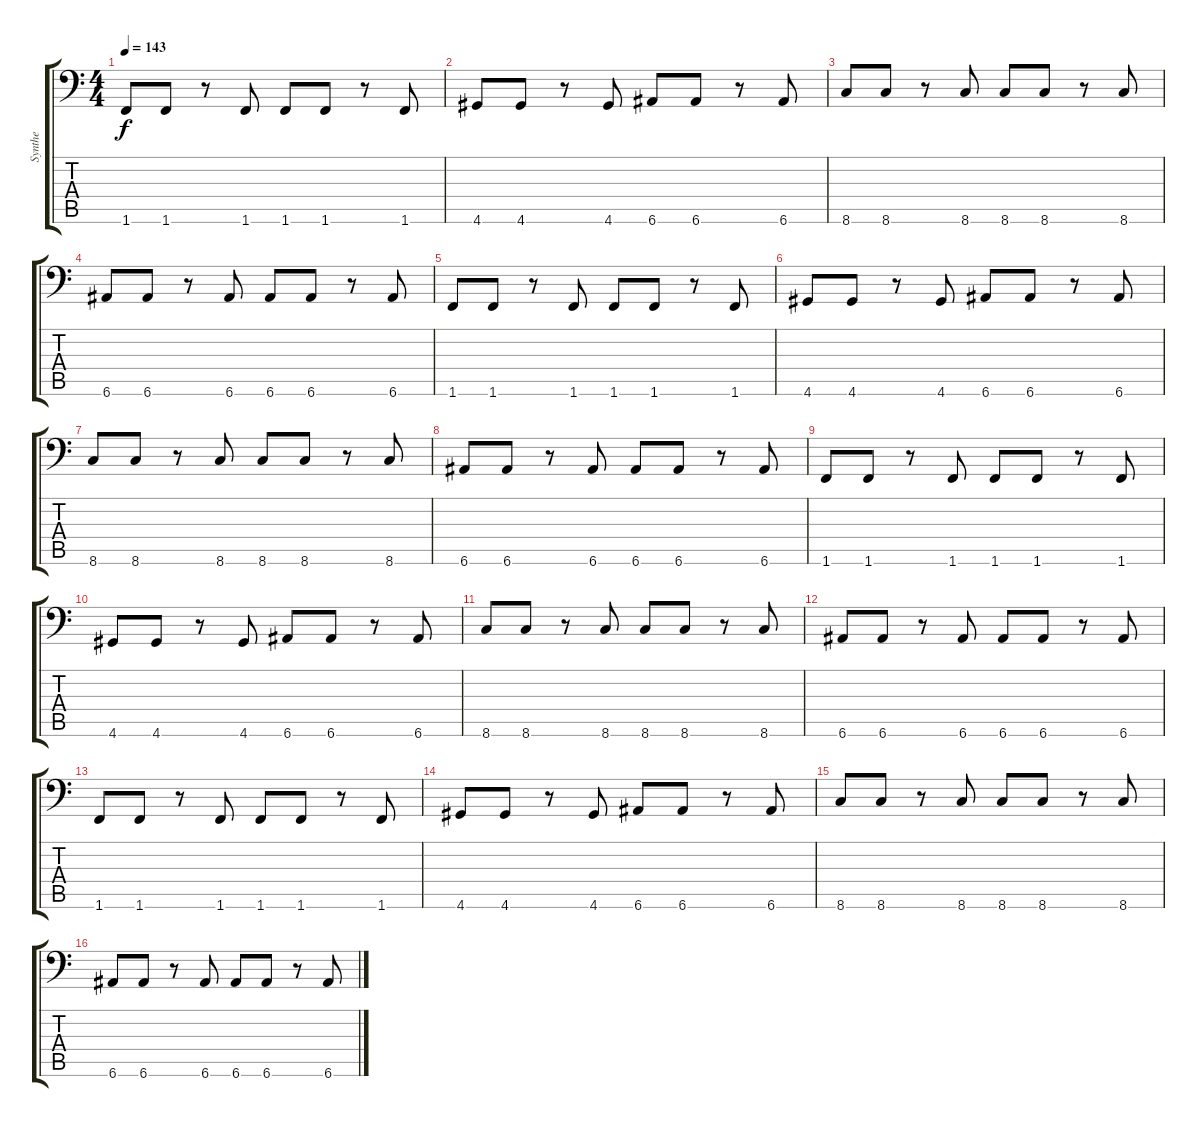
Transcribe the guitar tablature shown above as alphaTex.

\track ("Synthe" "Synthe") {instrument synthbass1}
\staff {score tabs}
\tuning (E3 B2 G2 D2 A1 E1) {hide}
\ts (4 4)
\tempo 143
\clef f4
\ks c
1.6.8{dy f} 1.6.8 r.8 1.6.8 1.6.8 1.6.8 r.8 1.6.8 |
4.6.8 4.6.8 r.8 4.6.8 6.6.8 6.6.8 r.8 6.6.8 |
8.6.8 8.6.8 r.8 8.6.8 8.6.8 8.6.8 r.8 8.6.8 |
6.6.8 6.6.8 r.8 6.6.8 6.6.8 6.6.8 r.8 6.6.8 |
1.6.8 1.6.8 r.8 1.6.8 1.6.8 1.6.8 r.8 1.6.8 |
4.6.8 4.6.8 r.8 4.6.8 6.6.8 6.6.8 r.8 6.6.8 |
8.6.8 8.6.8 r.8 8.6.8 8.6.8 8.6.8 r.8 8.6.8 |
6.6.8 6.6.8 r.8 6.6.8 6.6.8 6.6.8 r.8 6.6.8 |
1.6.8 1.6.8 r.8 1.6.8 1.6.8 1.6.8 r.8 1.6.8 |
4.6.8 4.6.8 r.8 4.6.8 6.6.8 6.6.8 r.8 6.6.8 |
8.6.8 8.6.8 r.8 8.6.8 8.6.8 8.6.8 r.8 8.6.8 |
6.6.8 6.6.8 r.8 6.6.8 6.6.8 6.6.8 r.8 6.6.8 |
1.6.8 1.6.8 r.8 1.6.8 1.6.8 1.6.8 r.8 1.6.8 |
4.6.8 4.6.8 r.8 4.6.8 6.6.8 6.6.8 r.8 6.6.8 |
8.6.8 8.6.8 r.8 8.6.8 8.6.8 8.6.8 r.8 8.6.8 |
6.6.8 6.6.8 r.8 6.6.8 6.6.8 6.6.8 r.8 6.6.8
